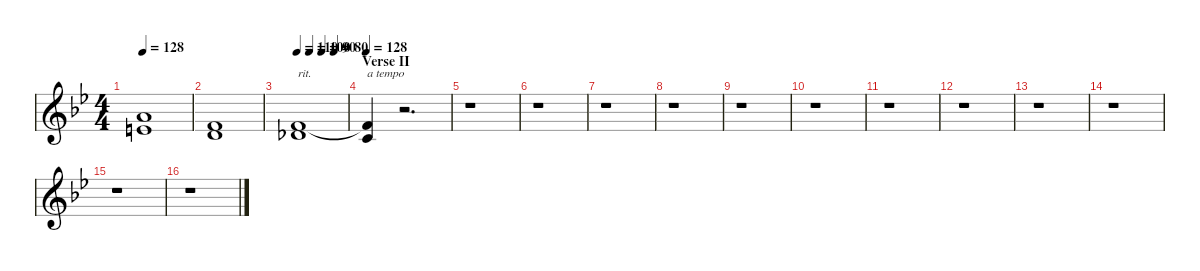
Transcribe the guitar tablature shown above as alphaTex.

\defaultSystemsLayout 4
\hideDynamics
\bracketExtendMode groupsimilarinstruments
\singleTrackTrackNamePolicy hidden
\multiTrackTrackNamePolicy hidden
\firstSystemTrackNameMode fullname
\firstSystemTrackNameOrientation horizontal
\otherSystemsTrackNameOrientation horizontal
\extendBarLines
\track ("Strings1" "vln.") {instrument stringensemble1}
\staff {score}
\tuning (E4 B3 G3 D3 A2 E2 B1)
\ts (4 4)
\tempo 128
\clef g2
\ks bb
(14.3{acc forcenatural} 14.4{acc forcenatural}).1{dy f beam Up} |
(15.4{acc forcenatural} 17.5{acc forcenatural}).1{beam Up} |
\tempo 110
\tempo (100 0.25)
\tempo (90 0.5)
\tempo (80 0.75)
(15.4{acc forcenatural} 16.5{acc b}).1{txt "rit." beam Up} |
\section ("" "Verse II")
\tempo 128
(15.4{t acc forcenatural} 15.5{acc forcenatural}).4{txt "a tempo" beam Up} r.2{d beam Up} |
r.1{beam Down} |
r.1{beam Down} |
r.1{beam Down} |
r.1{beam Down} |
r.1{beam Down} |
r.1{beam Down} |
r.1{beam Down} |
r.1{beam Down} |
r.1{beam Down} |
r.1{beam Down} |
r.1{beam Down} |
r.1{beam Down}
